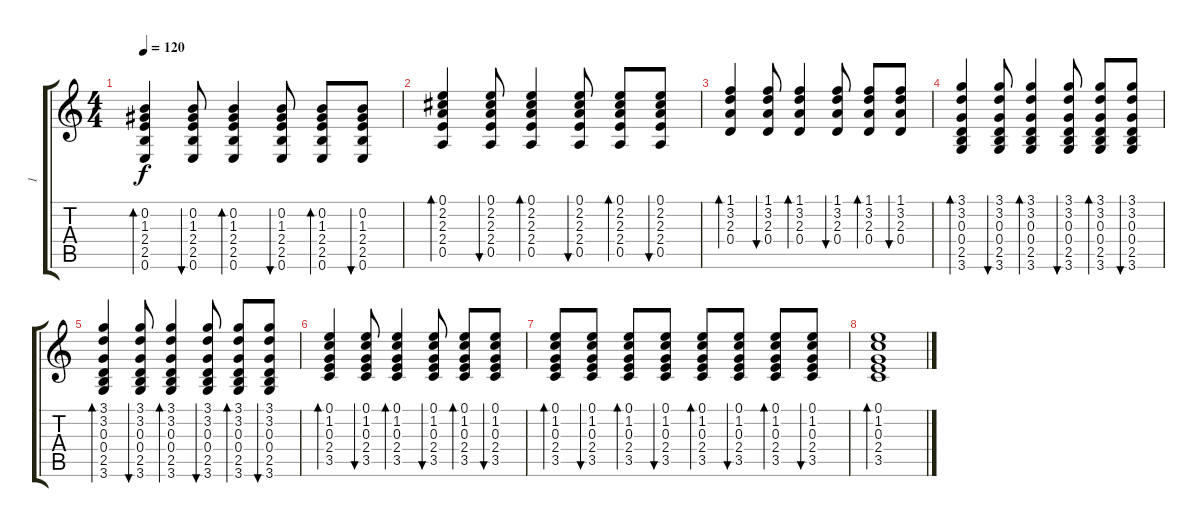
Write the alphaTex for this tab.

\track ("1" "1") {instrument acousticguitarsteel}
\staff {score tabs}
\tuning (E4 B3 G3 D3 A2 E2) {hide}
\ts (4 4)
\tempo 120
\clef g2
\ks c
(0.2 1.3 2.4 2.5 0.6).4{bd 30 dy f} (0.2 1.3 2.4 2.5 0.6).8{bu 30} (0.2 1.3 2.4 2.5 0.6).4{bd 30} (0.2 1.3 2.4 2.5 0.6).8{bu 30} (0.2 1.3 2.4 2.5 0.6).8{bd 30} (0.2 1.3 2.4 2.5 0.6).8{bu 30} |
(0.1 2.2 2.3 2.4 0.5).4{bd 30} (0.1 2.2 2.3 2.4 0.5).8{bu 30} (0.1 2.2 2.3 2.4 0.5).4{bd 30} (0.1 2.2 2.3 2.4 0.5).8{bu 30} (0.1 2.2 2.3 2.4 0.5).8{bd 30} (0.1 2.2 2.3 2.4 0.5).8{bu 30} |
(1.1 3.2 2.3 0.4).4{bd 30} (1.1 3.2 2.3 0.4).8{bu 30} (1.1 3.2 2.3 0.4).4{bd 30} (1.1 3.2 2.3 0.4).8{bu 30} (1.1 3.2 2.3 0.4).8{bd 30} (1.1 3.2 2.3 0.4).8{bu 30} |
(3.1 3.2 0.3 0.4 2.5 3.6).4{bd 30} (3.1 3.2 0.3 0.4 2.5 3.6).8{bu 30} (3.1 3.2 0.3 0.4 2.5 3.6).4{bd 30} (3.1 3.2 0.3 0.4 2.5 3.6).8{bu 30} (3.1 3.2 0.3 0.4 2.5 3.6).8{bd 30} (3.1 3.2 0.3 0.4 2.5 3.6).8{bu 30} |
(3.1 3.2 0.3 0.4 2.5 3.6).4{bd 30} (3.1 3.2 0.3 0.4 2.5 3.6).8{bu 30} (3.1 3.2 0.3 0.4 2.5 3.6).4{bd 30} (3.1 3.2 0.3 0.4 2.5 3.6).8{bu 30} (3.1 3.2 0.3 0.4 2.5 3.6).8{bd 30} (3.1 3.2 0.3 0.4 2.5 3.6).8{bu 30} |
(0.1 1.2 0.3 2.4 3.5).4{bd 30} (0.1 1.2 0.3 2.4 3.5).8{bu 30} (0.1 1.2 0.3 2.4 3.5).4{bd 30} (0.1 1.2 0.3 2.4 3.5).8{bu 30} (0.1 1.2 0.3 2.4 3.5).8{bd 30} (0.1 1.2 0.3 2.4 3.5).8{bu 30} |
(0.1 1.2 0.3 2.4 3.5).8{bd 30} (0.1 1.2 0.3 2.4 3.5).8{bu 30} (0.1 1.2 0.3 2.4 3.5).8{bd 30} (0.1 1.2 0.3 2.4 3.5).8{bu 30} (0.1 1.2 0.3 2.4 3.5).8{bd 30} (0.1 1.2 0.3 2.4 3.5).8{bu 30} (0.1 1.2 0.3 2.4 3.5).8{bd 30} (0.1 1.2 0.3 2.4 3.5).8{bu 30} |
(0.1 1.2 0.3 2.4 3.5).1{bd 480}
